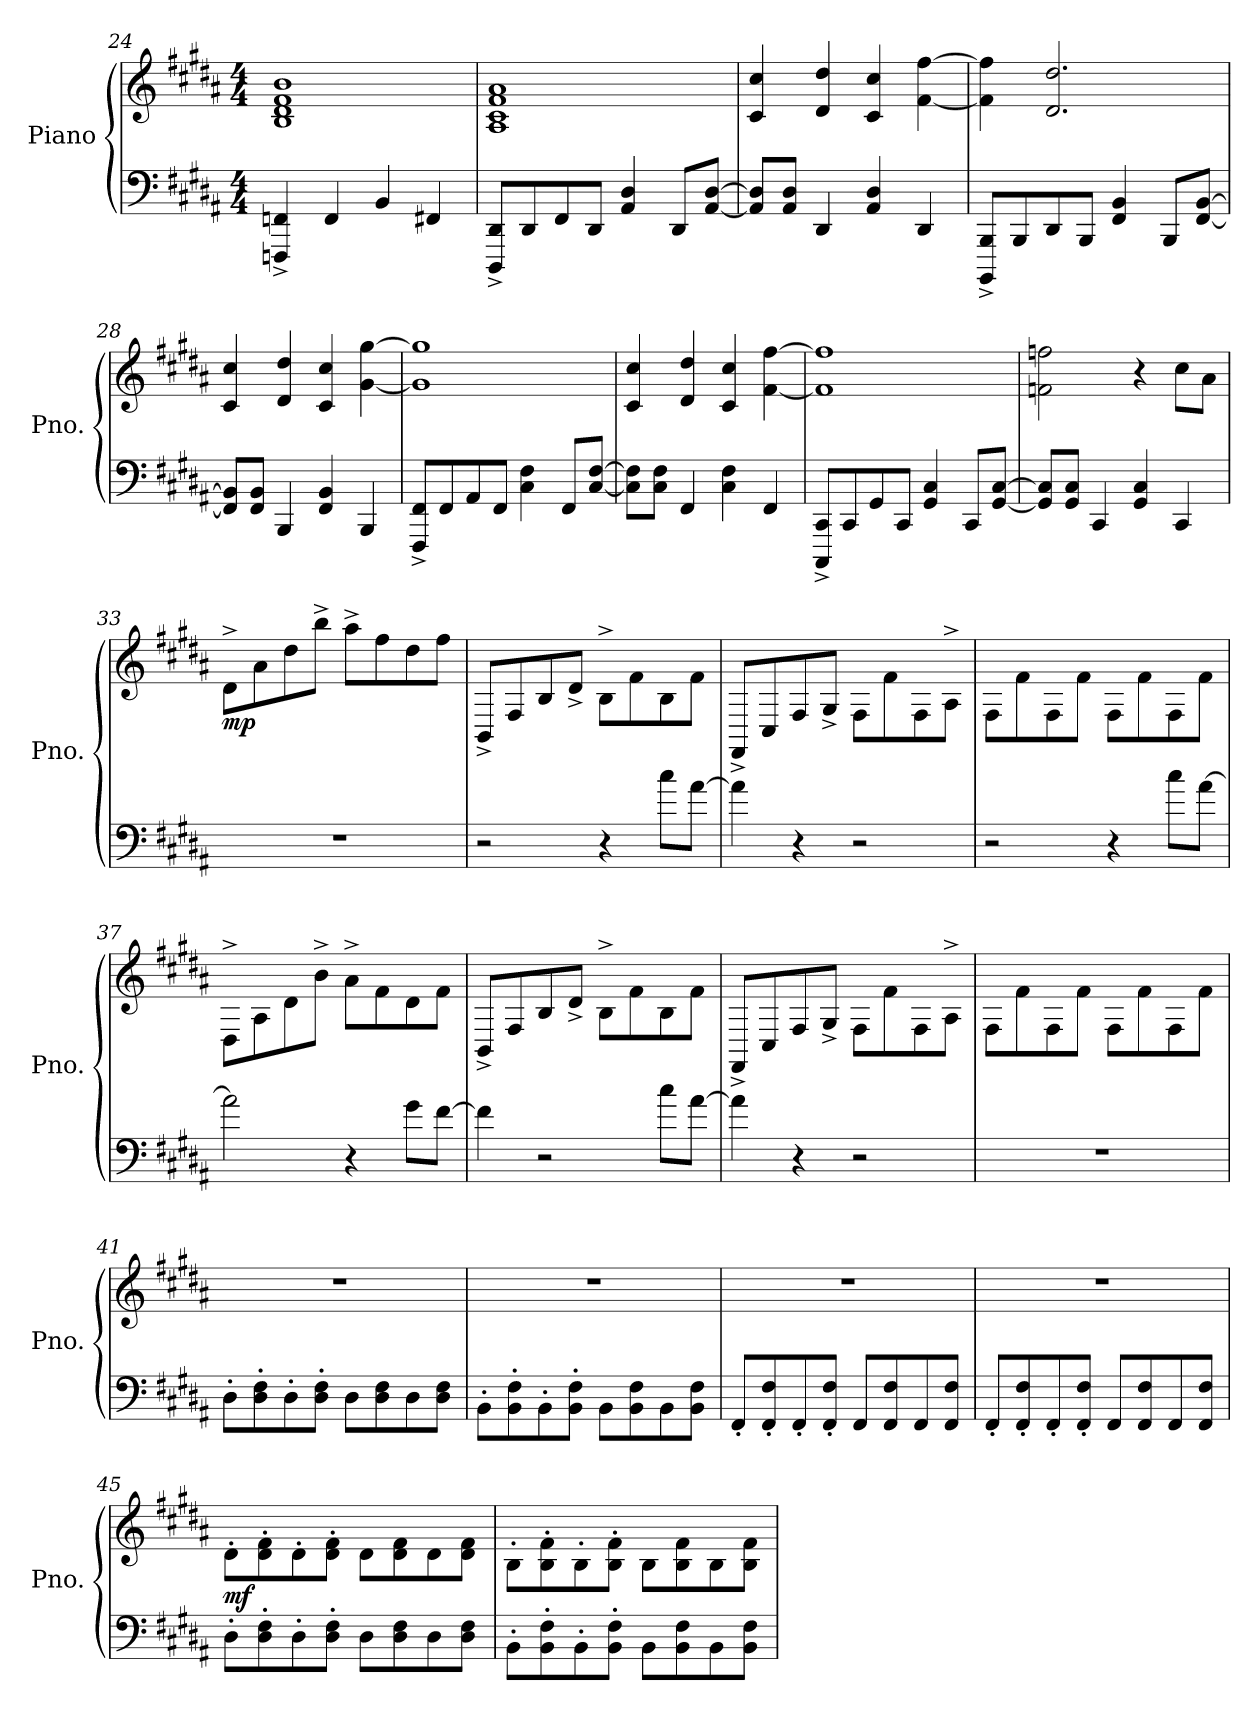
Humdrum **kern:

**kern	**kern	**dynam
*part1	*part1	*part1
*staff2	*staff1	*staff1/2
*I"Piano	*	*
*I'Pno.	*	*
*clefF4	*clefG2	*
*k[f#c#g#d#a#]	*k[f#c#g#d#a#]	*
*M4/4	*M4/4	*
=24	=24	=24
4FFFn/^ 4FFn/^	1B 1d# 1f# 1b	.
4FF/	.	.
4BB/	.	.
4FF#X/	.	.
=25	=25	=25
8DDD#/^ 8DD#/^L	1A# 1c# 1f# 1a#	.
8DD#/	.	.
8FF#/	.	.
8DD#/J	.	.
4AA#/ 4D#/	.	.
8DD#/L	.	.
[8AA#/ [8D#/J	.	.
=26	=26	=26
8AA#/] 8D#/]L	4c#/ 4cc#/	.
8AA#/ 8D#/J	.	.
4DD#/	4d#/ 4dd#/	.
4AA#/ 4D#/	4c#/ 4cc#/	.
4DD#/	[4f#\ [4ff#\	.
!!LO:PB:g=z
=27	=27	=27
8BBBB/^ 8BBB/^L	4f#\] 4ff#\]	.
8BBB/	.	.
8DD#/	2.d#/ 2.dd#/	.
8BBB/J	.	.
4FF#/ 4BB/	.	.
8BBB/L	.	.
[8FF#/ [8BB/J	.	.
=28	=28	=28
8FF#/] 8BB/]L	4c#/ 4cc#/	.
8FF#/ 8BB/J	.	.
4BBB/	4d#/ 4dd#/	.
4FF#/ 4BB/	4c#/ 4cc#/	.
4BBB/	[4g#\ [4gg#\	.
=29	=29	=29
8FFF#/^ 8FF#/^L	1g#] 1gg#]	.
8FF#/	.	.
8AA#/	.	.
8FF#/J	.	.
4C#\ 4F#\	.	.
8FF#/L	.	.
[8C#/ [8F#/J	.	.
=30	=30	=30
8C#\] 8F#\]L	4c#/ 4cc#/	.
8C#\ 8F#\J	.	.
4FF#/	4d#/ 4dd#/	.
4C#\ 4F#\	4c#/ 4cc#/	.
4FF#/	[4f#\ [4ff#\	.
=31	=31	=31
8CCC#/^ 8CC#/^L	1f#] 1ff#]	.
8CC#/	.	.
8GG#/	.	.
8CC#/J	.	.
4GG#/ 4C#/	.	.
8CC#/L	.	.
[8GG#/ [8C#/J	.	.
=32	=32	=32
8GG#/] 8C#/]L	2fn\ 2ffn\	.
8GG#/ 8C#/J	.	.
4CC#/	.	.
4GG#/ 4C#/	4r	.
4CC#/	8cc#\L	.
.	8a#\J	.
!!LO:LB:g=z
=33	=33	=33
!	!	!LO:DY:b
1r	8d#^\L	mp
.	8a#\	.
.	8dd#\	.
.	8bb^\J	.
.	8aa#^\L	.
.	8ff#\	.
.	8dd#\	.
.	8ff#\J	.
=34	=34	=34
*	*8va	*
2r	8B^/L	.
.	8f#/	.
.	8b/	.
.	8dd#^/J	.
4r	8b^\L	.
.	8ff#\	.
8cc#\L	8b\	.
[8a#\J	8ff#\J	.
=35	=35	=35
4a#\]	8F#^/L	.
.	8c#/	.
4r	8f#/	.
.	8g#^/J	.
2r	8f#\L	.
.	8ff#\	.
.	8f#\	.
.	8a#^\J	.
=36	=36	=36
2r	8f#\L	.
.	8ff#\	.
.	8f#\	.
.	8ff#\J	.
4r	8f#\L	.
.	8ff#\	.
8cc#\L	8f#\	.
[8a#\J	8ff#\J	.
!!LO:LB:g=z
=37	=37	=37
2a#\]	8d#^\L	.
.	8a#\	.
.	8dd#\	.
.	8bb^\J	.
4r	8aa#^\L	.
.	8ff#\	.
8g#\L	8dd#\	.
[8f#\J	8ff#\J	.
=38	=38	=38
4f#\]	8B^/L	.
.	8f#/	.
2r	8b/	.
.	8dd#^/J	.
.	8b^\L	.
.	8ff#\	.
8cc#\L	8b\	.
[8a#\J	8ff#\J	.
=39	=39	=39
4a#\]	8F#^/L	.
.	8c#/	.
4r	8f#/	.
.	8g#^/J	.
2r	8f#\L	.
.	8ff#\	.
.	8f#\	.
.	8a#^\J	.
=40	=40	=40
1r	8f#\L	.
.	8ff#\	.
.	8f#\	.
.	8ff#\J	.
.	8f#\L	.
.	8ff#\	.
.	8f#\	.
.	8ff#\J	.
=41	=41	=41
*X8va	*	*
8D#'\L	1r	.
8D#\' 8F#\'	.	.
8D#'\	.	.
8D#\' 8F#\'J	.	.
8D#\L	.	.
8D#\ 8F#\	.	.
8D#\	.	.
8D#\ 8F#\J	.	.
!!LO:LB:g=z
=42	=42	=42
8BB'\L	1r	.
8BB\' 8F#\'	.	.
8BB'\	.	.
8BB\' 8F#\'J	.	.
8BB\L	.	.
8BB\ 8F#\	.	.
8BB\	.	.
8BB\ 8F#\J	.	.
=43	=43	=43
8FF#'/L	1r	.
8FF#/' 8F#/'	.	.
8FF#'/	.	.
8FF#/' 8F#/'J	.	.
8FF#/L	.	.
8FF#/ 8F#/	.	.
8FF#/	.	.
8FF#/ 8F#/J	.	.
=44	=44	=44
8FF#'/L	1r	.
8FF#/' 8F#/'	.	.
8FF#'/	.	.
8FF#/' 8F#/'J	.	.
8FF#/L	.	.
8FF#/ 8F#/	.	.
8FF#/	.	.
8FF#/ 8F#/J	.	.
=45	=45	=45
!	!	!LO:DY:b
8D#'\L	8dd#'\L	mf
8D#\' 8F#\'	8dd#\' 8ff#\'	.
8D#'\	8dd#'\	.
8D#\' 8F#\'J	8dd#\' 8ff#\'J	.
8D#\L	8dd#\L	.
8D#\ 8F#\	8dd#\ 8ff#\	.
8D#\	8dd#\	.
8D#\ 8F#\J	8dd#\ 8ff#\J	.
=46	=46	=46
8BB'\L	8b'\L	.
8BB\' 8F#\'	8b\' 8ff#\'	.
8BB'\	8b'\	.
8BB\' 8F#\'J	8b\' 8ff#\'J	.
8BB\L	8b\L	.
8BB\ 8F#\	8b\ 8ff#\	.
8BB\	8b\	.
8BB\ 8F#\J	8b\ 8ff#\J	.
=	=	=
*-	*-	*-
